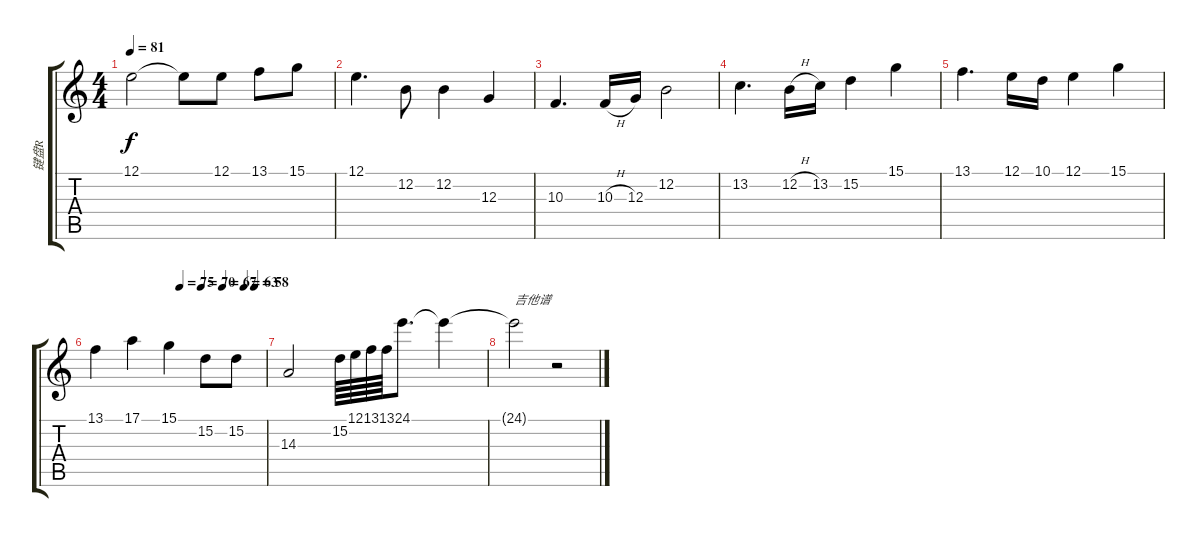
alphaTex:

\track ("键盘R" "键盘R") {instrument flute}
\staff {score tabs}
\tuning (E4 B3 G3 D3 A2 E2) {hide}
\ts (4 4)
\tempo 81
\clef g2
\ks c
12.1.2{dy f} 12.1{t}.8 12.1.8 13.1.8 15.1.8 |
12.1.4{d} 12.2.8 12.2.4 12.3.4 |
10.3.4{d} 10.3{h}.16 12.3.16 12.2.2 |
13.2.4{d} 12.2{h}.16 13.2.16 15.2.4 15.1.4 |
13.1.4{d} 12.1.16 10.1.16 12.1.4 15.1.4 |
\tempo (75 0.5)
\tempo (70 0.625)
\tempo (67 0.75)
\tempo (63 0.875)
\tempo (58 0.9375)
13.1.4 17.1.4 15.1.4 15.2.8 15.2.8 |
14.3.2 15.2.64 12.1.64 13.1.64 13.1.64 24.1.8{d} 24.1{t}.4 |
24.1{t}.2{txt "吉他谱"} r.2
